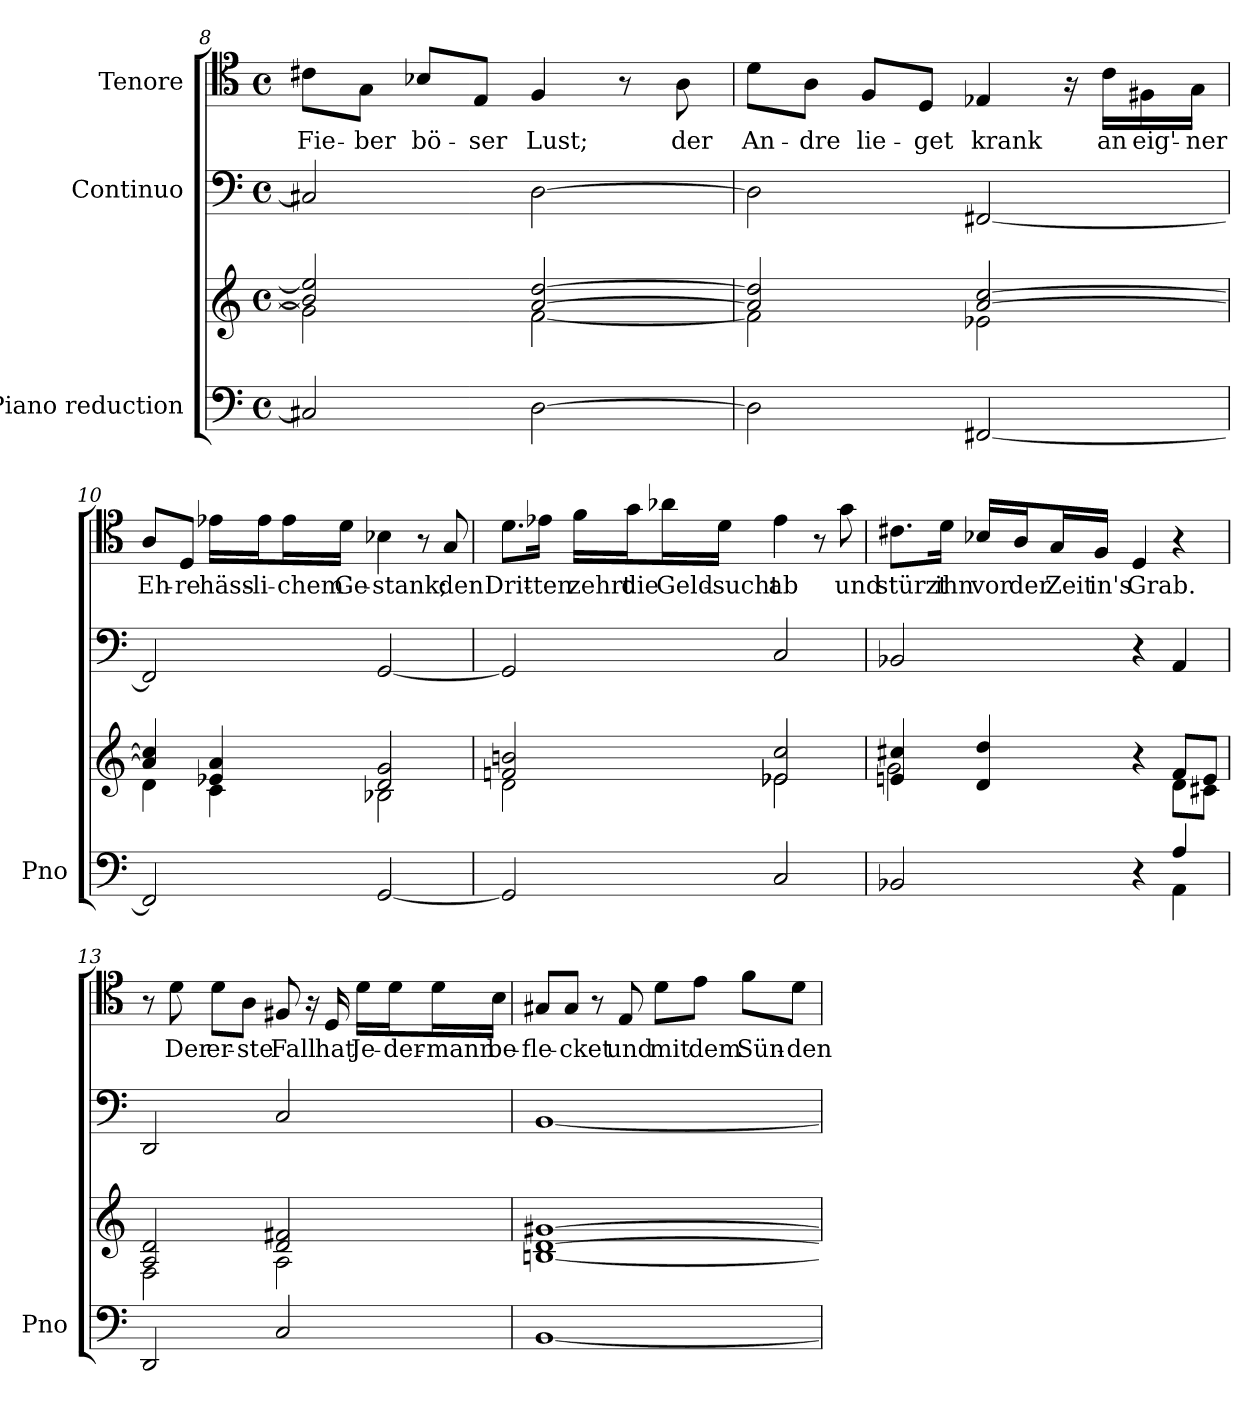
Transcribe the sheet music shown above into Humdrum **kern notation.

**kern	**kern	**kern	**kern	**text
*part3	*part3	*part2	*part1	*part1
*staff4	*staff3	*staff2	*staff1	*staff1
*I"Piano reduction	*	*I"Continuo	*I"Tenore	*
*I'Pno	*	*	*	*
*clefF4	*clefG2	*clefF4	*clefC4	*
*k[]	*k[]	*k[]	*k[]	*
*M4/4	*M4/4	*M4/4	*M4/4	*
*met(c)	*met(c)	*met(c)	*met(c)	*
=8	=8	=8	=8	=8
*	*^	*	*	*
!	!	!	!	!	!LO:LY:b
2C#X/]	2b-/] 2ee/]	2g\]	2C#X/]	8c#X\L	Fie-
!	!	!	!	!	!LO:LY:b
.	.	.	.	8G\J	-ber
!	!	!	!	!	!LO:LY:b
.	.	.	.	8B-X/L	bö-
!	!	!	!	!	!LO:LY:b
.	.	.	.	8E/J	-ser
!	!	!	!	!	!LO:LY:b
[2D\	[2a/ [2dd/	[2f\	[2D\	4F/	Lust;
.	.	.	.	8r	.
!	!	!	!	!	!LO:LY:b
.	.	.	.	8A\	der
=9	=9	=9	=9	=9	=9
!	!	!	!	!	!LO:LY:b
2D\]	2a/] 2dd/]	2f\]	2D\]	8d\L	An-
!	!	!	!	!	!LO:LY:b
.	.	.	.	8A\J	-dre
!	!	!	!	!	!LO:LY:b
.	.	.	.	8F/L	lie-
!	!	!	!	!	!LO:LY:b
.	.	.	.	8D/J	-get
!	!	!	!	!	!LO:LY:b
[2FF#X/	[2a/ [2cc/	2e-X\	[2FF#X/	4E-X/	krank
.	.	.	.	16r	.
!	!	!	!	!	!LO:LY:b
.	.	.	.	16c\LL	an
!	!	!	!	!	!LO:LY:b
.	.	.	.	16F#X\	eig'-
!	!	!	!	!	!LO:LY:b
.	.	.	.	16G\JJ	-ner
!!LO:LB:g=z
=10	=10	=10	=10	=10	=10
!	!	!	!	!	!LO:LY:b
2FF#/]	4a/] 4cc/]	4d\	2FF#/]	8A/L	Eh-
!	!	!	!	!	!LO:LY:b
.	.	.	.	8D/J	-re
!	!	!	!	!	!LO:LY:b
.	4e-X/ 4a/	4c\	.	16e-X\LL	häss-
!	!	!	!	!	!LO:LY:b
.	.	.	.	16e-\J	-li-
!	!	!	!	!	!LO:LY:b
.	.	.	.	16e-\L	-chem
!	!	!	!	!	!LO:LY:b
.	.	.	.	16d\JJ	Ge-
!	!	!	!	!	!LO:LY:b
[2GG/	2d/ 2g/	2B-X\	[2GG/	4B-X\	-stank;
.	.	.	.	8r	.
!	!	!	!	!	!LO:LY:b
.	.	.	.	8G/	den
=11	=11	=11	=11	=11	=11
!	!	!	!	!	!LO:LY:b
2GG/]	2fn/ 2bn/	2d\	2GG/]	8.d\L	Drit-
!	!	!	!	!	!LO:LY:b
.	.	.	.	16e-X\Jk	-ten
!	!	!	!	!	!LO:LY:b
.	.	.	.	16f\LL	zehrt
!	!	!	!	!	!LO:LY:b
.	.	.	.	16g\J	die
!	!	!	!	!	!LO:LY:b
.	.	.	.	16a-X\L	Geld-
!	!	!	!	!	!LO:LY:b
.	.	.	.	16d\JJ	-sucht
!	!	!	!	!	!LO:LY:b
2C/	2e-X/ 2cc/	2e-\	2C/	4e-\	ab
.	.	.	.	8r	.
!	!	!	!	!	!LO:LY:b
.	.	.	.	8g\	und
=12	=12	=12	=12	=12	=12
*^	*	*	*	*	*
!	!	!	!	!	!	!LO:LY:b
2BB-X/	2ryy	4en/ 4cc#X/	2g\	2BB-X/	8.c#X\L	stürzt
!	!	!	!	!	!	!LO:LY:b
.	.	.	.	.	16d\Jk	ihn
!	!	!	!	!	!	!LO:LY:b
.	.	4d/ 4dd/	.	.	16B-X/LL	vor
!	!	!	!	!	!	!LO:LY:b
.	.	.	.	.	16A/J	der
!	!	!	!	!	!	!LO:LY:b
.	.	.	.	.	16G/L	Zeit
!	!	!	!	!	!	!LO:LY:b
.	.	.	.	.	16F/JJ	in's
!	!	!	!	!	!	!LO:LY:b
4r	4ryy	4r	4ryy	4r	4D/	Grab.
4A/	4AA\	8f/L	8d\L	4AA/	4r	.
.	.	8e/J	8c#X\J	.	.	.
*v	*v	*	*	*	*	*
=13	=13	=13	=13	=13	=13
2DD/	2A/ 2d/	2F\	2DD/	8r	.
!	!	!	!	!	!LO:LY:b
.	.	.	.	8d\	Der
!	!	!	!	!	!LO:LY:b
.	.	.	.	8d\L	er-
!	!	!	!	!	!LO:LY:b
.	.	.	.	8A\J	-ste
!	!	!	!	!	!LO:LY:b
2C/	2d/ 2f#X/	2A\	2C/	8F#X/	Fall
.	.	.	.	16r	.
!	!	!	!	!	!LO:LY:b
.	.	.	.	16D/	hat
!	!	!	!	!	!LO:LY:b
.	.	.	.	16d\LL	Je-
!	!	!	!	!	!LO:LY:b
.	.	.	.	16d\J	-der-
!	!	!	!	!	!LO:LY:b
.	.	.	.	16d\L	-mann
!	!	!	!	!	!LO:LY:b
.	.	.	.	16B\JJ	be-
!!LO:LB:g=z
=14	=14	=14	=14	=14	=14
!	!	!	!	!	!LO:LY:b
[1BB	[1d [1g#X	[1Bn	[1BB	8G#X/L	-fle-
!	!	!	!	!	!LO:LY:b
.	.	.	.	8G#/J	-cket
.	.	.	.	8r	.
!	!	!	!	!	!LO:LY:b
.	.	.	.	8E/	und
!	!	!	!	!	!LO:LY:b
.	.	.	.	8d\L	mit
!	!	!	!	!	!LO:LY:b
.	.	.	.	8e\J	dem
!	!	!	!	!	!LO:LY:b
.	.	.	.	8f\L	Sün-
!	!	!	!	!	!LO:LY:b
.	.	.	.	8d\J	-den-
*	*v	*v	*	*	*
=	=	=	=	=
*-	*-	*-	*-	*-
